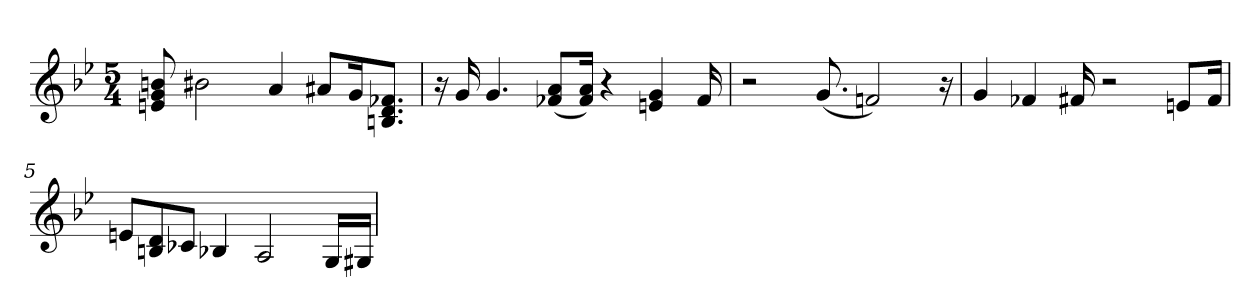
**kern
*part1
*staff1
*clefG2
*k[b-e-]
*M5/4
=1
8en 8g 8bn
2b#X
4a
8a#X/L
16g/K
8.Bn/ 8.d/ 8.f-X/J
=2
16r
16g
4.g
(8f-X/ 8a/L
16f-/ 16a/Jk)
4r
4en 4g
16f-
=3
2r
(8.g
2fn)
16r
=4
4g
4f-X
16f#X
2r
8en/L
16f#/Jk
=5
8en/L
8Bn/ 8d/
8c-X/J
4B-X
2A
16G/LL
16G#X/JJ
=
*-
